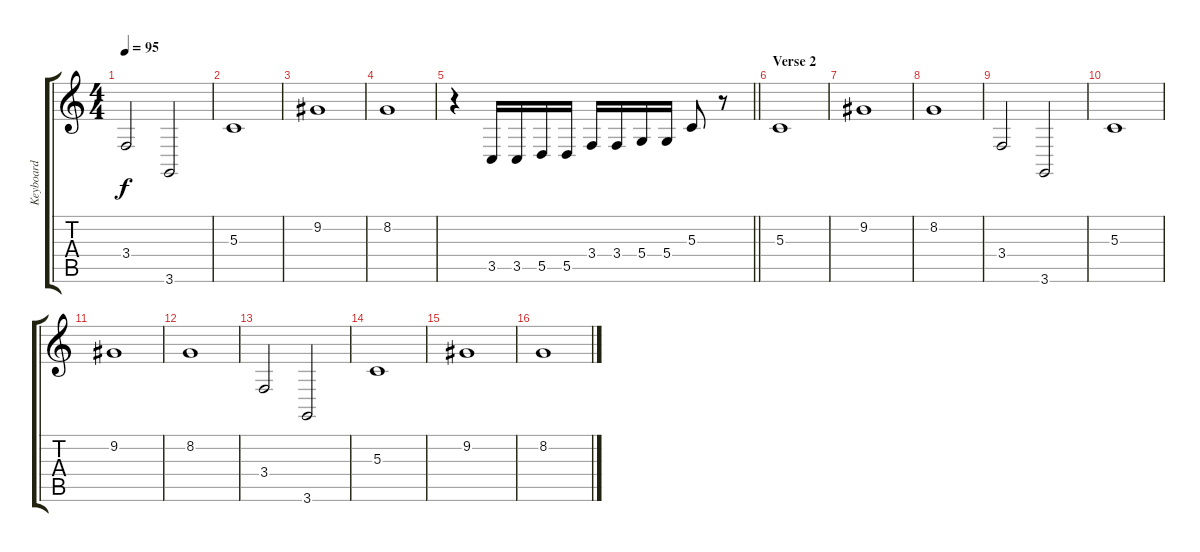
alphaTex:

\track ("Keyboard" "Keyboard") {instrument stringensemble1}
\staff {score tabs}
\tuning (E4 B3 G3 D3 A2 E2) {hide}
\ts (4 4)
\tempo 95
\clef g2
\ks c
3.4.2{dy f} 3.6.2 |
5.3.1 |
9.2.1 |
8.2.1 |
\barLineRight lightlight
r.4 3.5.16 3.5.16 5.5.16 5.5.16 3.4.16 3.4.16 5.4.16 5.4.16 5.3.8 r.8 |
\section ("" "Verse 2")
5.3.1 |
9.2.1 |
8.2.1 |
3.4.2 3.6.2 |
5.3.1 |
9.2.1 |
8.2.1 |
3.4.2 3.6.2 |
5.3.1 |
9.2.1 |
8.2.1
